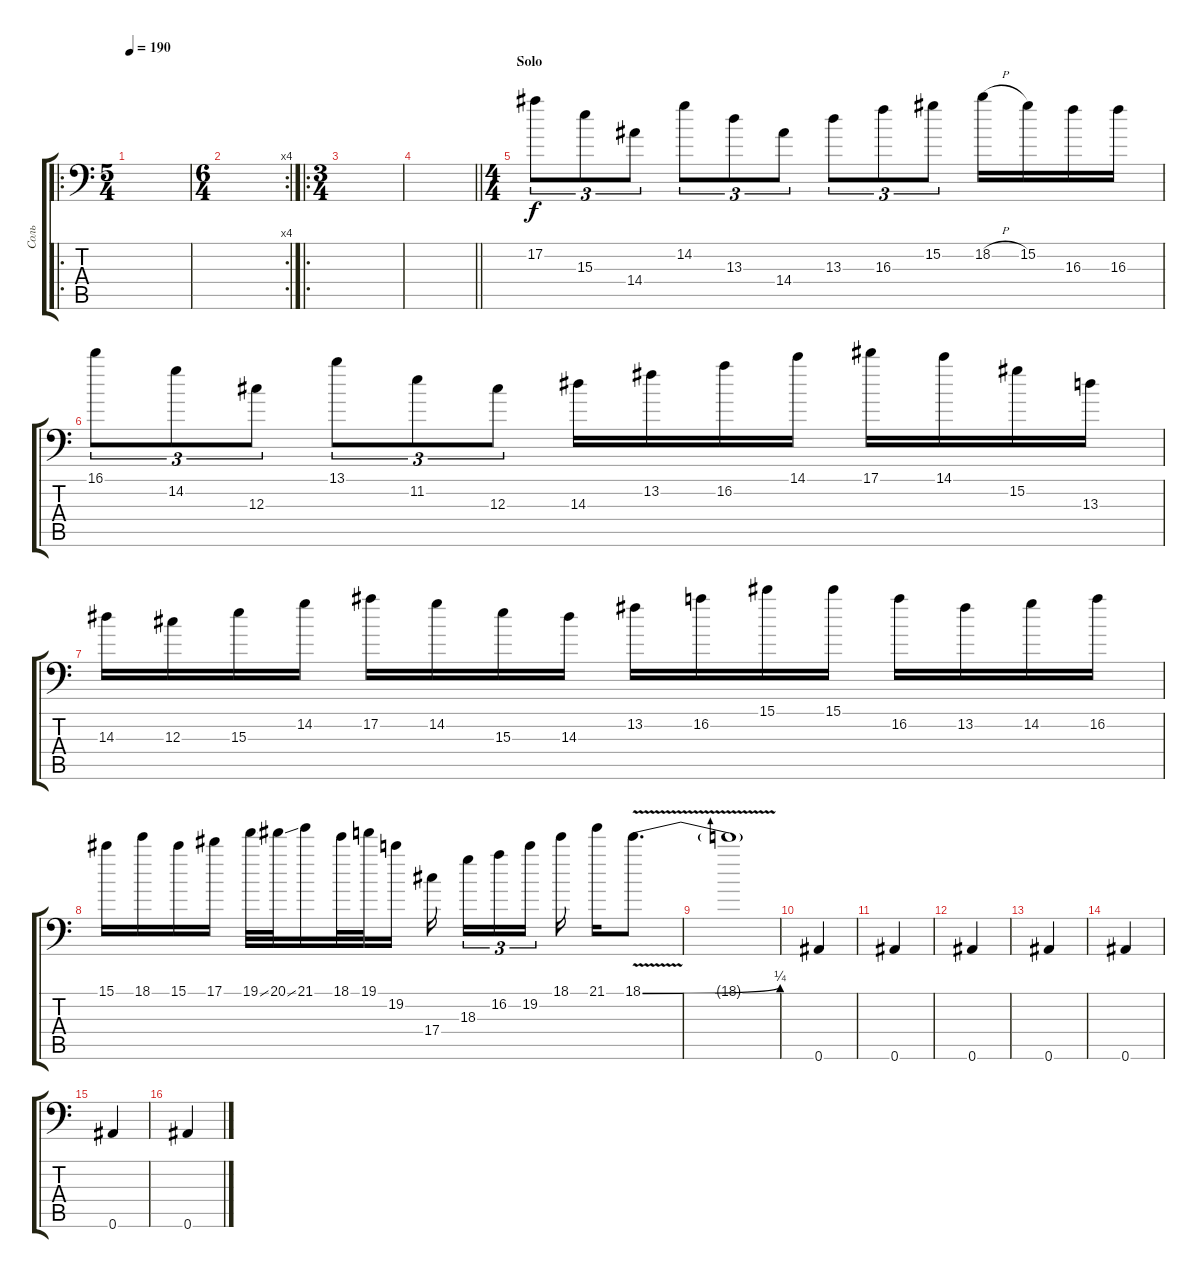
\track ("Соль" "Соль") {instrument distortionguitar}
\staff {score tabs}
\tuning (Bb3 F3 Db3 Ab2 Eb2 Bb1) {hide}
\ro
\ts (5 4)
\tempo 190
\clef f4
\ks c
|
\rc 4
\ts (6 4)
|
\ro
\ts (3 4)
|
\barLineRight lightlight
|
\ts (4 4)
\section ("" "Solo")
17.2.8{tu (3 2)} 15.3.8{tu (3 2)} 14.4.8{tu (3 2)} 14.2.8{tu (3 2)} 13.3.8{tu (3 2)} 14.4.8{tu (3 2)} 13.3.8{tu (3 2)} 16.3.8{tu (3 2)} 15.2.8{tu (3 2)} 18.2{h}.16 15.2.16 16.3.16 16.3.16 |
16.1.8{tu (3 2)} 14.2.8{tu (3 2)} 12.3.8{tu (3 2)} 13.1.8{tu (3 2)} 11.2.8{tu (3 2)} 12.3.8{tu (3 2)} 14.3.16 13.2.16 16.2.16 14.1.16 17.1.16 14.1.16 15.2.16 13.3.16 |
14.3.16 12.3.16 15.3.16 14.2.16 17.2.16 14.2.16 15.3.16 14.3.16 13.2.16 16.2.16 15.1.16 15.1.16 16.2.16 13.2.16 14.2.16 16.2.16 |
15.1.16 18.1.16 15.1.16 17.1.16 19.1{ss}.32 20.1{ss}.32 21.1.16 18.1.32 19.1.32 19.2.16 17.4.16{beam splitsecondary} 18.3.16{tu (3 2)} 16.2.16{tu (3 2)} 19.2.16{tu (3 2) beam splitsecondary} 18.1.16 21.1.16 18.1{be (bend 0 0 60 1) v}.8{d} |
18.1{t}.1 |
0.6.4 |
0.6.4 |
0.6.4 |
0.6.4 |
0.6.4 |
0.6.4 |
0.6.4
